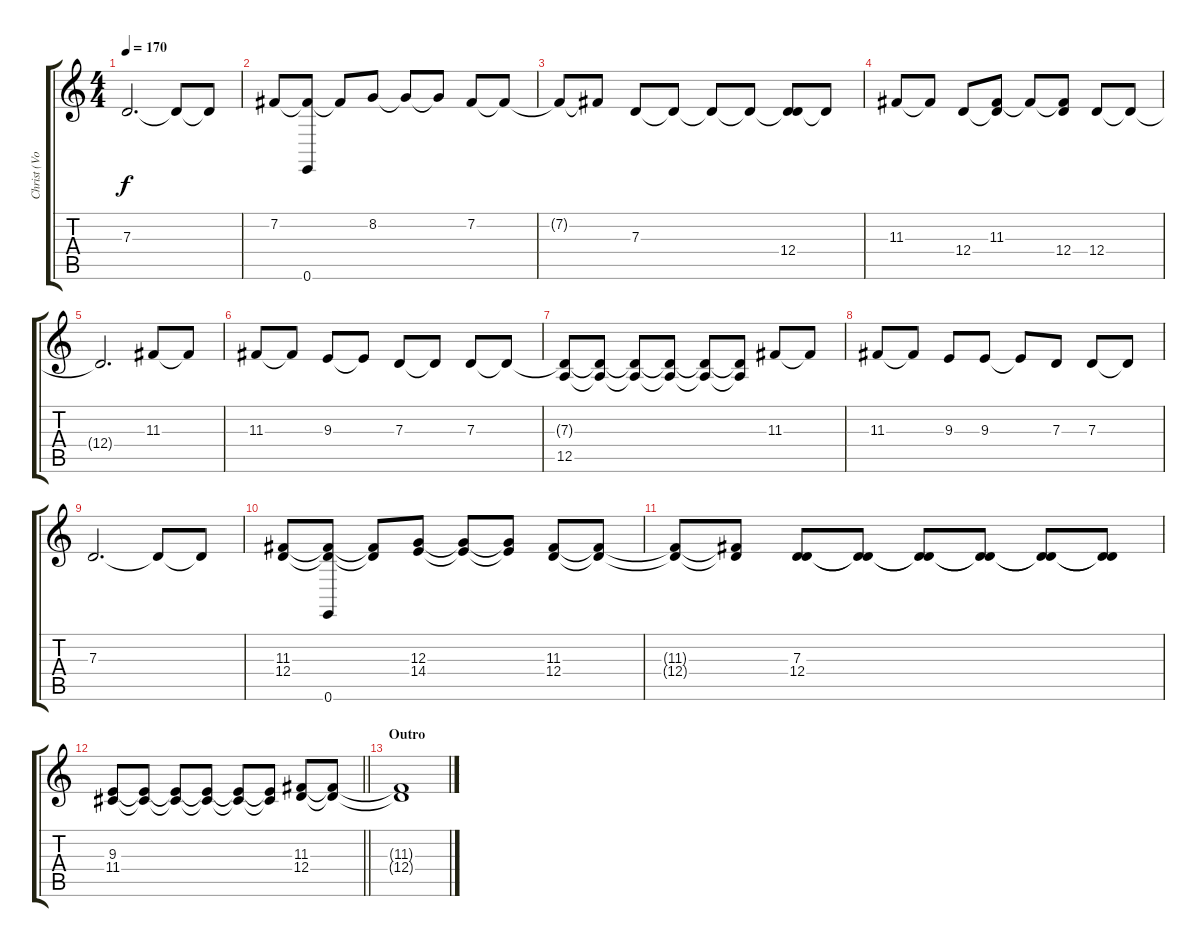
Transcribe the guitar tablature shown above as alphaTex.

\track ("Christ (Voice)" "Christ (Vo") {instrument flute}
\staff {score tabs}
\tuning (E4 B3 G3 D3 A2 E2) {hide}
\ts (4 4)
\tempo 170
\clef g2
\ks c
7.3.2{d dy f} 7.3{t}.8 7.3{t}.8 |
7.2.8 (7.2{t} 0.6).8 7.2{t}.8 8.2.8 8.2{t}.8 8.2{t}.8 7.2.8 7.2{t}.8 |
7.2{t}.8 7.2{t}.8 7.3.8 7.3{t}.8 7.3{t}.8 7.3{t}.8 (7.3{t} 12.4).8 12.4{t}.8 |
11.3.8 11.3{t}.8 12.4.8 (11.3 12.4{t}).8 11.3{t}.8 (11.3{t} 12.4).8 12.4.8 12.4{t}.8 |
12.4{t}.2{d} 11.3.8 11.3{t}.8 |
11.3.8 11.3{t}.8 9.3.8 9.3{t}.8 7.3.8 7.3{t}.8 7.3.8 7.3{t}.8 |
(7.3{t} 12.5).8 (7.3{t} 12.5{t}).8 (7.3{t} 12.5{t}).8 (7.3{t} 12.5{t}).8 (7.3{t} 12.5{t}).8 (7.3{t} 12.5{t}).8 11.3.8 11.3{t}.8 |
11.3.8 11.3{t}.8 9.3.8 9.3.8 9.3{t}.8 7.3.8 7.3.8 7.3{t}.8 |
7.3.2{d} 7.3{t}.8 7.3{t}.8 |
(11.3 12.4).8 (11.3{t} 12.4{t} 0.6).8 (11.3{t} 12.4{t}).8 (12.3 14.4).8 (12.3{t} 14.4{t}).8 (12.3{t} 14.4{t}).8 (11.3 12.4).8 (11.3{t} 12.4{t}).8 |
(11.3{t} 12.4{t}).8 (11.3{t} 12.4{t}).8 (7.3 12.4).8 (7.3{t} 12.4{t}).8 (7.3{t} 12.4{t}).8 (7.3{t} 12.4{t}).8 (7.3{t} 12.4{t}).8 (7.3{t} 12.4{t}).8 |
\barLineRight lightlight
(9.3 11.4).8 (9.3{t} 11.4{t}).8 (9.3{t} 11.4{t}).8 (9.3{t} 11.4{t}).8 (9.3{t} 11.4{t}).8 (9.3{t} 11.4{t}).8 (11.3 12.4).8 (11.3{t} 12.4{t}).8 |
\section ("" "Outro")
(11.3{t} 12.4{t}).1
